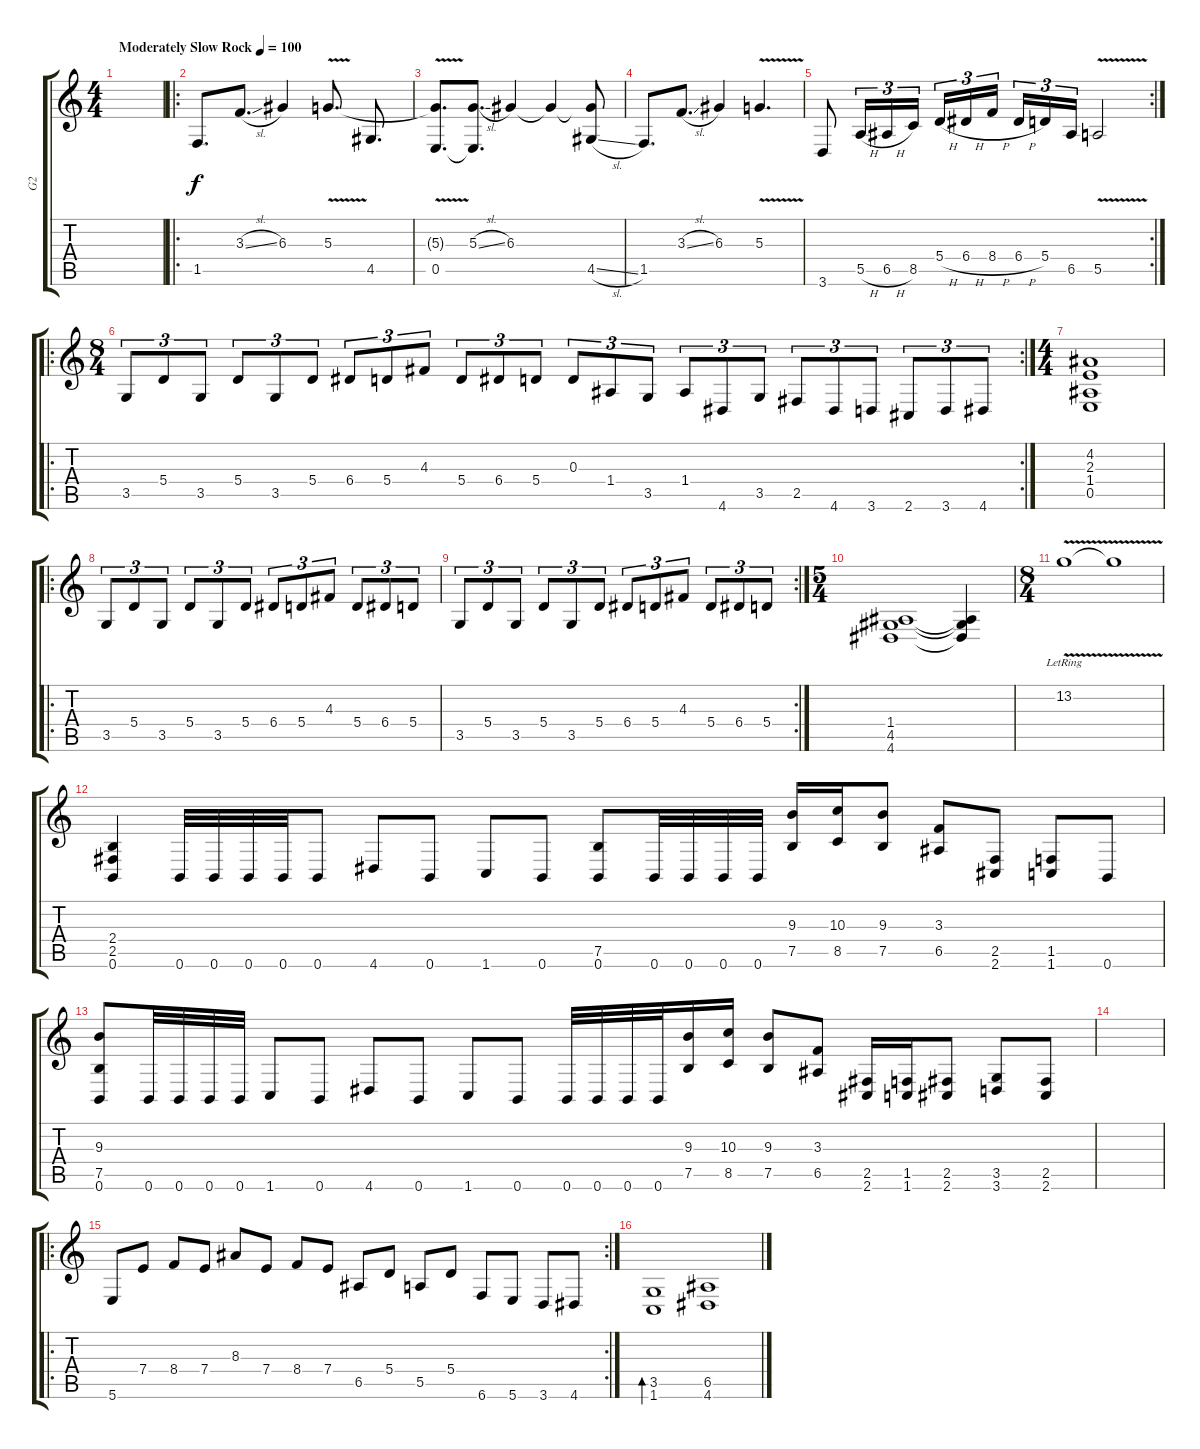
\track ("G2" "G2") {instrument electricguitarclean}
\staff {score tabs}
\tuning (B3 Gb3 D3 A2 E2 B1) {hide}
\ts (4 4)
\tempo (100 "Moderately Slow Rock")
\clef g2
\ks c
|
\ro
1.5.8{d} 3.3{sl}.8{d} 6.3.4 5.3{v}.8{d} 4.5.8{d} |
(5.3{t} 0.5).8{d} (5.3{sl} 0.5{t}).8{d} 6.3.4 6.3{t}.4 (6.3{t} 4.5{sl}).8 |
1.5.8{d} 3.3{sl}.8{d} 6.3.4 5.3{v}.4{d} |
\rc 2
3.6.8 5.5{h}.16{tu (3 2)} 6.5{h}.16{tu (3 2)} 8.5.16{tu (3 2)} 5.4{h}.16{tu (3 2)} 6.4{h}.16{tu (3 2)} 8.4{h}.16{tu (3 2) beam splitsecondary} 6.4{h}.16{tu (3 2)} 5.4.16{tu (3 2)} 6.5.16{tu (3 2)} 5.5{v}.2 |
\ro
\rc 2
\ts (8 4)
3.5.8{tu (3 2)} 5.4.8{tu (3 2)} 3.5.8{tu (3 2)} 5.4.8{tu (3 2)} 3.5.8{tu (3 2)} 5.4.8{tu (3 2)} 6.4.8{tu (3 2)} 5.4.8{tu (3 2)} 4.3.8{tu (3 2)} 5.4.8{tu (3 2)} 6.4.8{tu (3 2)} 5.4.8{tu (3 2)} 0.3.8{tu (3 2)} 1.4.8{tu (3 2)} 3.5.8{tu (3 2)} 1.4.8{tu (3 2)} 4.6.8{tu (3 2)} 3.5.8{tu (3 2)} 2.5.8{tu (3 2)} 4.6.8{tu (3 2)} 3.6.8{tu (3 2)} 2.6.8{tu (3 2)} 3.6.8{tu (3 2)} 4.6.8{tu (3 2)} |
\ts (4 4)
(4.2 2.3 1.4 0.5).1 |
\ro
3.5.8{tu (3 2)} 5.4.8{tu (3 2)} 3.5.8{tu (3 2)} 5.4.8{tu (3 2)} 3.5.8{tu (3 2)} 5.4.8{tu (3 2)} 6.4.8{tu (3 2)} 5.4.8{tu (3 2)} 4.3.8{tu (3 2)} 5.4.8{tu (3 2)} 6.4.8{tu (3 2)} 5.4.8{tu (3 2)} |
\rc 2
3.5.8{tu (3 2)} 5.4.8{tu (3 2)} 3.5.8{tu (3 2)} 5.4.8{tu (3 2)} 3.5.8{tu (3 2)} 5.4.8{tu (3 2)} 6.4.8{tu (3 2)} 5.4.8{tu (3 2)} 4.3.8{tu (3 2)} 5.4.8{tu (3 2)} 6.4.8{tu (3 2)} 5.4.8{tu (3 2)} |
\ts (5 4)
(1.4 4.5 4.6).1 (1.4{t} 4.5{t} 4.6{t}).4 |
\ts (8 4)
13.2{v lr}.1 13.2{t}.1 |
(2.4 2.5 0.6).4{instrument distortionguitar} 0.6.32 0.6.32 0.6.32 0.6.32 0.6.8 4.6.8 0.6.8 1.6.8 0.6.8 (7.5 0.6).8 0.6.32 0.6.32 0.6.32 0.6.32 (9.3 7.5).16 (10.3 8.5).16 (9.3 7.5).8 (3.3 6.5).8 (2.5 2.6).8 (1.5 1.6).8 0.6.8 |
(9.3 7.5 0.6).8 0.6.32 0.6.32 0.6.32 0.6.32 1.6.8 0.6.8 4.6.8 0.6.8 1.6.8 0.6.8 0.6.32 0.6.32 0.6.32 0.6.32 (9.3 7.5).16 (10.3 8.5).16 (9.3 7.5).8 (3.3 6.5).8 (2.5 2.6).16 (1.5 1.6).16 (2.5 2.6).8 (3.5 3.6).8 (2.5 2.6).8 |
|
\ro
\rc 2
5.6.8 7.4.8 8.4.8 7.4.8 8.3.8 7.4.8 8.4.8 7.4.8 6.5.8 5.4.8 5.5.8 5.4.8 6.6.8 5.6.8 3.6.8 4.6.8 |
(3.5 1.6).1{bd 480} (6.5 4.6).1
